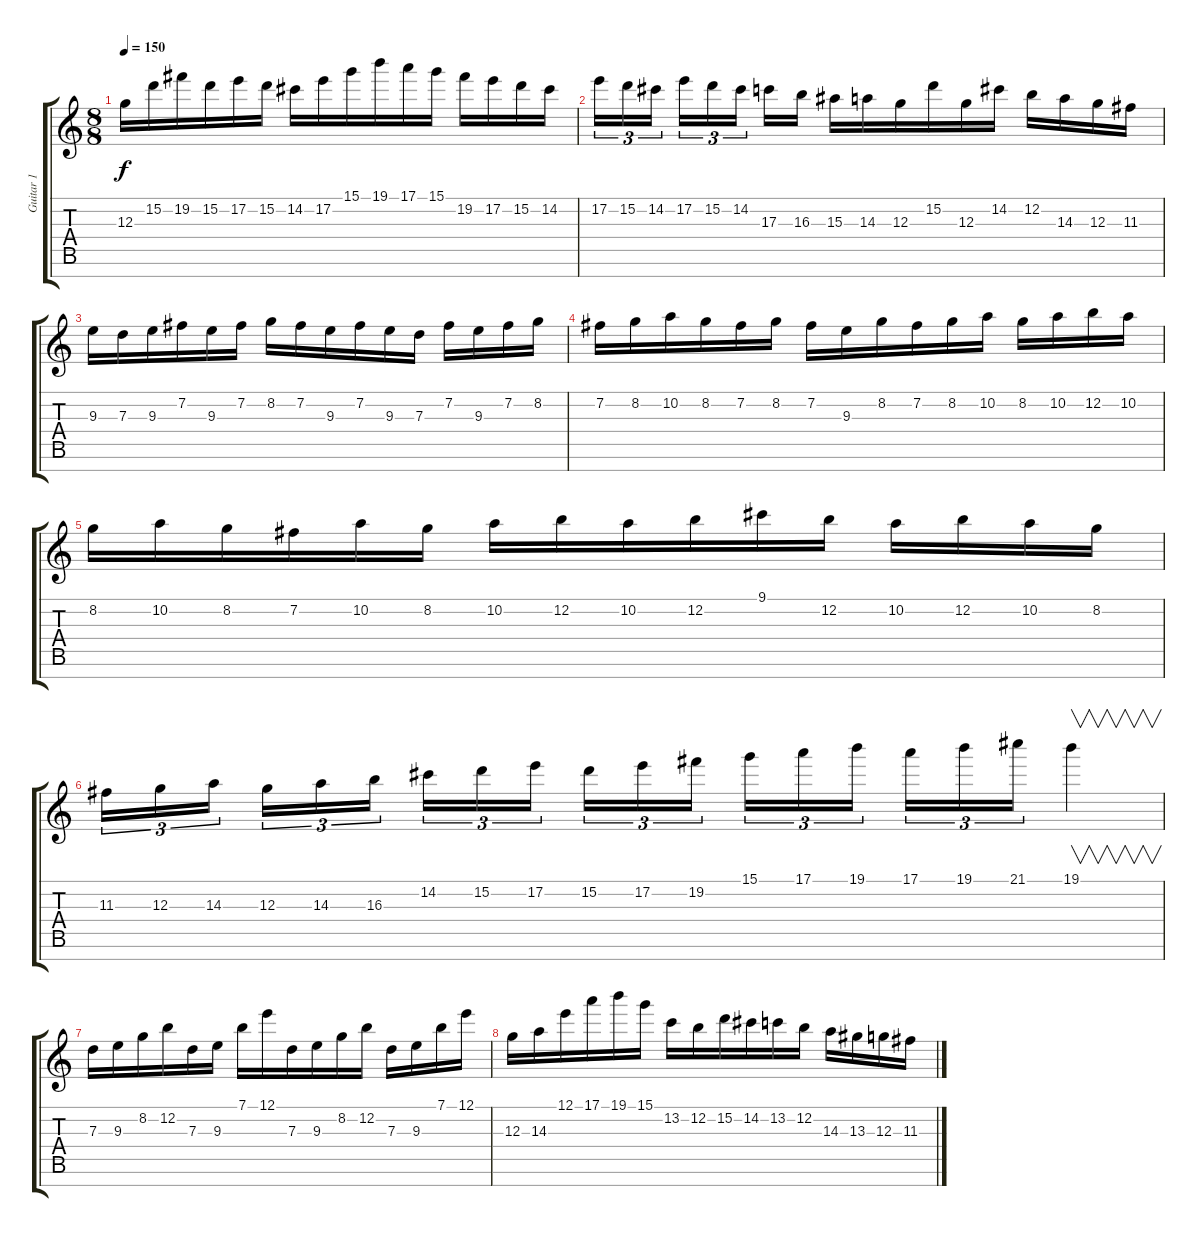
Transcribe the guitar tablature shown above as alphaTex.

\track ("Guitar 1" "Guitar 1") {instrument distortionguitar}
\staff {score tabs}
\tuning (E4 B3 G3 D3 A2 E2 B1) {hide}
\ts (8 8)
\tempo 150
\clef g2
\ks c
12.3.16{dy f} 15.2.16 19.2.16 15.2.16 17.2.16 15.2.16 14.2.16 17.2.16 15.1.16 19.1.16 17.1.16 15.1.16 19.2.16 17.2.16 15.2.16 14.2.16 |
17.2.16{tu (3 2)} 15.2.16{tu (3 2)} 14.2.16{tu (3 2)} 17.2.16{tu (3 2)} 15.2.16{tu (3 2)} 14.2.16{tu (3 2)} 17.3.16 16.3.16 15.3.16 14.3.16 12.3.16 15.2.16 12.3.16 14.2.16 12.2.16 14.3.16 12.3.16 11.3.16 |
9.3.16 7.3.16 9.3.16 7.2.16 9.3.16 7.2.16 8.2.16 7.2.16 9.3.16 7.2.16 9.3.16 7.3.16 7.2.16 9.3.16 7.2.16 8.2.16 |
7.2.16 8.2.16 10.2.16 8.2.16 7.2.16 8.2.16 7.2.16 9.3.16 8.2.16 7.2.16 8.2.16 10.2.16 8.2.16 10.2.16 12.2.16 10.2.16 |
8.2.16 10.2.16 8.2.16 7.2.16 10.2.16 8.2.16 10.2.16 12.2.16 10.2.16 12.2.16 9.1.16 12.2.16 10.2.16 12.2.16 10.2.16 8.2.16 |
11.3.16{tu (3 2)} 12.3.16{tu (3 2)} 14.3.16{tu (3 2)} 12.3.16{tu (3 2)} 14.3.16{tu (3 2)} 16.3.16{tu (3 2)} 14.2.16{tu (3 2)} 15.2.16{tu (3 2)} 17.2.16{tu (3 2)} 15.2.16{tu (3 2)} 17.2.16{tu (3 2)} 19.2.16{tu (3 2)} 15.1.16{tu (3 2)} 17.1.16{tu (3 2)} 19.1.16{tu (3 2)} 17.1.16{tu (3 2)} 19.1.16{tu (3 2)} 21.1.16{tu (3 2)} 19.1.4{v} |
7.3.16 9.3.16 8.2.16 12.2.16 7.3.16 9.3.16 7.1.16 12.1.16 7.3.16 9.3.16 8.2.16 12.2.16 7.3.16 9.3.16 7.1.16 12.1.16 |
12.3.16 14.3.16 12.1.16 17.1.16 19.1.16 15.1.16 13.2.16 12.2.16 15.2.16 14.2.16 13.2.16 12.2.16 14.3.16 13.3.16 12.3.16 11.3.16
